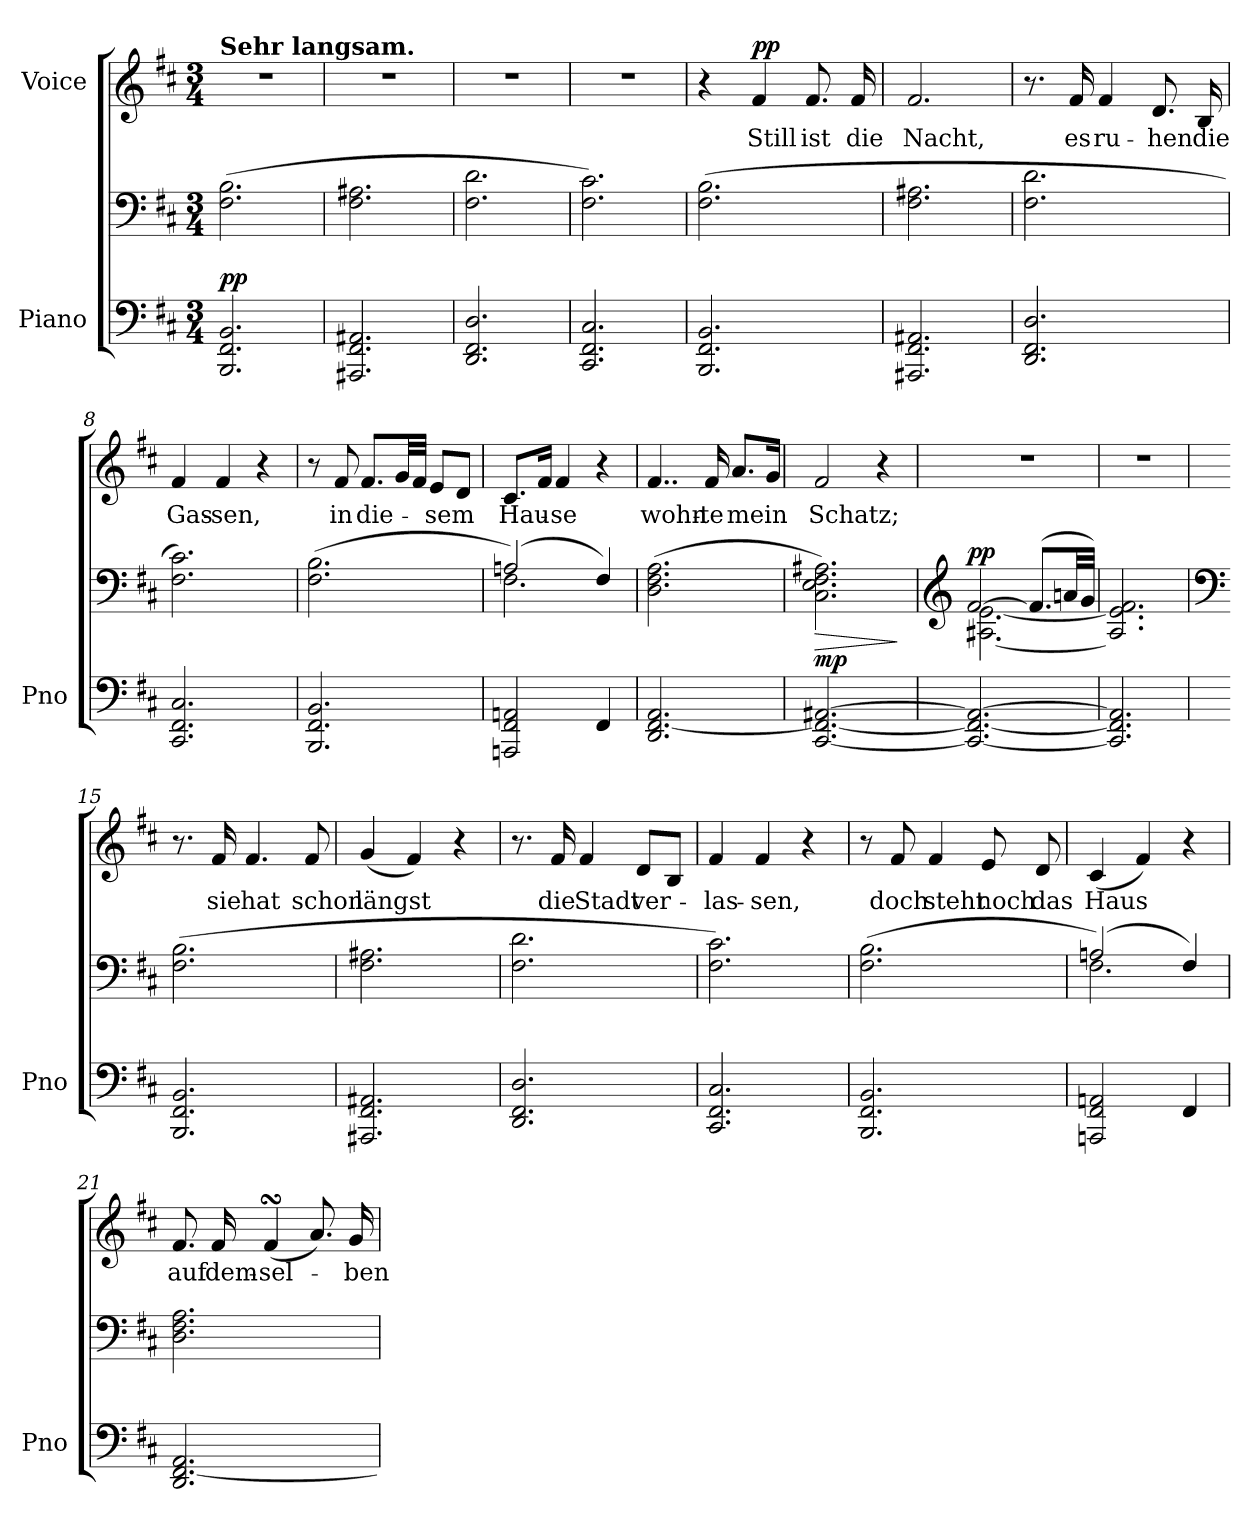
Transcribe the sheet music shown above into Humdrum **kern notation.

**kern	**kern	**dynam	**kern	**text	**dynam
*part2	*part2	*part2	*part1	*part1	*part1
*staff3	*staff2	*staff2/3	*staff1	*staff1	*staff1
*I"Piano	*	*	*I"Voice	*	*
*I'Pno	*	*	*	*	*
*clefF4	*clefF4	*	*clefG2	*	*
*k[f#c#]	*k[f#c#]	*	*k[f#c#]	*	*
*M3/4	*M3/4	*	*M3/4	*	*
=1	=1	=1	=1	=1	=1
!	!	!	!LO:TX:a:B:t=Sehr langsam.	!	!
!	!	!LO:DY:a=2	!	!	!
2.BBB/ 2.FF#/ 2.BB/	(2.F#\ 2.B\	pp	2.r	.	.
=2	=2	=2	=2	=2	=2
2.AAA#X/ 2.FF#/ 2.AA#X/	2.F#\ 2.A#X\	.	2.r	.	.
=3	=3	=3	=3	=3	=3
2.DD/ 2.FF#/ 2.D/	2.F#\ 2.d\	.	2.r	.	.
=4	=4	=4	=4	=4	=4
2.CC#/ 2.FF#/ 2.C#/	2.F#\ 2.c#\)	.	2.r	.	.
=5	=5	=5	=5	=5	=5
2.BBB/ 2.FF#/ 2.BB/	(2.F#\ 2.B\	.	4r	.	.
!	!	!	!	!LO:LY:b	!LO:DY:a
.	.	.	4f#/	Still	pp
!	!	!	!	!LO:LY:b	!
.	.	.	8.f#/	ist	.
!	!	!	!	!LO:LY:b	!
.	.	.	16f#/	die	.
=6	=6	=6	=6	=6	=6
!	!	!	!	!LO:LY:b	!
2.AAA#X/ 2.FF#/ 2.AA#X/	2.F#\ 2.A#X\	.	2.f#/	Nacht,	.
=7	=7	=7	=7	=7	=7
2.DD/ 2.FF#/ 2.D/	2.F#\ 2.d\	.	8.r	.	.
!	!	!	!	!LO:LY:b	!
.	.	.	16f#/	es	.
!	!	!	!	!LO:LY:b	!
.	.	.	4f#/	ru-	.
!	!	!	!	!LO:LY:b	!
.	.	.	8.d/	-hen	.
!	!	!	!	!LO:LY:b	!
.	.	.	16B/	die	.
=8	=8	=8	=8	=8	=8
!	!	!	!	!LO:LY:b	!
2.CC#/ 2.FF#/ 2.C#/	2.F#\ 2.c#\)	.	4f#/	Gas-	.
!	!	!	!	!LO:LY:b	!
.	.	.	4f#/	-sen,	.
.	.	.	4r	.	.
!!LO:LB:g=z
=9	=9	=9	=9	=9	=9
2.BBB/ 2.FF#/ 2.BB/	(2.F#\ 2.B\	.	8r	.	.
!	!	!	!	!LO:LY:b	!
.	.	.	8f#/	in	.
!	!	!	!	!LO:LY:b	!
.	.	.	8.f#/L	die-	.
.	.	.	32g/LL	.	.
.	.	.	32f#/JJJ	.	.
!	!	!	!	!LO:LY:b	!
.	.	.	8e/L	-sem	.
.	.	.	8d/J	.	.
=10	=10	=10	=10	=10	=10
*	*^	*	*	*	*
!	!	!	!	!	!LO:LY:b	!
2AAAn/ 2FF#/ 2AAn/	(2An/)	2.F#\	.	8.c#/L	Hau-	.
.	.	.	.	16f#/Jk	.	.
!	!	!	!	!	!LO:LY:b	!
.	.	.	.	4f#/	se	.
4FF#/	4F#/)	.	.	4r	.	.
*	*v	*v	*	*	*	*
=11	=11	=11	=11	=11	=11
!	!	!	!	!LO:LY:b	!
2.DD/ [2.FF#/ 2.AA/	(2.D\ 2.F#\ 2.A\	.	4..f#/	wohn-	.
!	!	!	!	!LO:LY:b	!
.	.	.	16f#/	-te	.
!	!	!	!	!LO:LY:b	!
.	.	.	8.a/L	mein	.
.	.	.	16g/Jk	.	.
=12	=12	=12	=12	=12	=12
!	!	!LO:HP:b	!	!LO:LY:b	!
!	!	!LO:DY:n=1:a=2	!	!	!
[2.CC#/ 2.FF#/_ [2.AA#X/	2.C#\ 2.E\ 2.F#\ 2.A#X\)	> mp	2f#/	Schatz;	.
.	.	.	4r	.	.
.	.	]	.	.	.
=13	=13	=13	=13	=13	=13
*	*clefG2	*	*	*	*
*	*^	*	*	*	*
!	!	!	!LO:DY:a	!	!	!
2.CC#/_ 2.FF#/_ 2.AA#/_	[2f#/	[2.A#X\ [2.e\	pp	2.r	.	.
.	(8.f#/L]	.	.	.	.	.
.	32an/LL	.	.	.	.	.
.	32g/JJJ)	.	.	.	.	.
=14	=14	=14	=14	=14	=14	=14
2.CC#/] 2.FF#/] 2.AA#/]	2.ryy	2.A#/] 2.e/] 2.f#/	.	2.r	.	.
*	*v	*v	*	*	*	*
=15	=15	=15	=15	=15	=15
*	*clefF4	*	*	*	*
2.BBB/ 2.FF#/ 2.BB/	(2.F#\ 2.B\	.	8.r	.	.
!	!	!	!	!LO:LY:b	!
.	.	.	16f#/	sie	.
!	!	!	!	!LO:LY:b	!
.	.	.	4.f#/	hat	.
!	!	!	!	!LO:LY:b	!
.	.	.	8f#/	schon	.
!!LO:LB:g=z
=16	=16	=16	=16	=16	=16
!	!	!	!	!LO:LY:b	!
2.AAA#X/ 2.FF#/ 2.AA#X/	2.F#\ 2.A#X\	.	(4g/	längst	.
.	.	.	4f#/)	.	.
.	.	.	4r	.	.
=17	=17	=17	=17	=17	=17
2.DD/ 2.FF#/ 2.D/	2.F#\ 2.d\	.	8.r	.	.
!	!	!	!	!LO:LY:b	!
.	.	.	16f#/	die	.
!	!	!	!	!LO:LY:b	!
.	.	.	4f#/	Stadt	.
!	!	!	!	!LO:LY:b	!
.	.	.	8d/L	ver-	.
.	.	.	8B/J	.	.
=18	=18	=18	=18	=18	=18
!	!	!	!	!LO:LY:b	!
2.CC#/ 2.FF#/ 2.C#/	2.F#\ 2.c#\)	.	4f#/	las-	.
!	!	!	!	!LO:LY:b	!
.	.	.	4f#/	-sen,	.
.	.	.	4r	.	.
=19	=19	=19	=19	=19	=19
2.BBB/ 2.FF#/ 2.BB/	(2.F#\ 2.B\	.	8r	.	.
!	!	!	!	!LO:LY:b	!
.	.	.	8f#/	doch	.
!	!	!	!	!LO:LY:b	!
.	.	.	4f#/	steht	.
!	!	!	!	!LO:LY:b	!
.	.	.	8e/	noch	.
!	!	!	!	!LO:LY:b	!
.	.	.	8d/	das	.
=20	=20	=20	=20	=20	=20
*	*^	*	*	*	*
!	!	!	!	!	!LO:LY:b	!
2AAAn/ 2FF#/ 2AAn/	(2An/)	2.F#\	.	(4c#/	Haus	.
.	.	.	.	4f#/)	.	.
4FF#/	4F#/)	.	.	4r	.	.
*	*v	*v	*	*	*	*
=21	=21	=21	=21	=21	=21
!	!	!	!	!LO:LY:b	!
2.DD/ [2.FF#/ 2.AA/	2.D\ 2.F#\ 2.A\	.	8.f#/	auf	.
!	!	!	!	!LO:LY:b	!
.	.	.	16f#/	dem-	.
!	!	!	!	!LO:LY:b	!
.	.	.	(4f#sSsS/	-sel-	.
.	.	.	8.a/)	.	.
!	!	!	!	!LO:LY:b	!
.	.	.	16g/	ben	.
=	=	=	=	=	=
*-	*-	*-	*-	*-	*-
